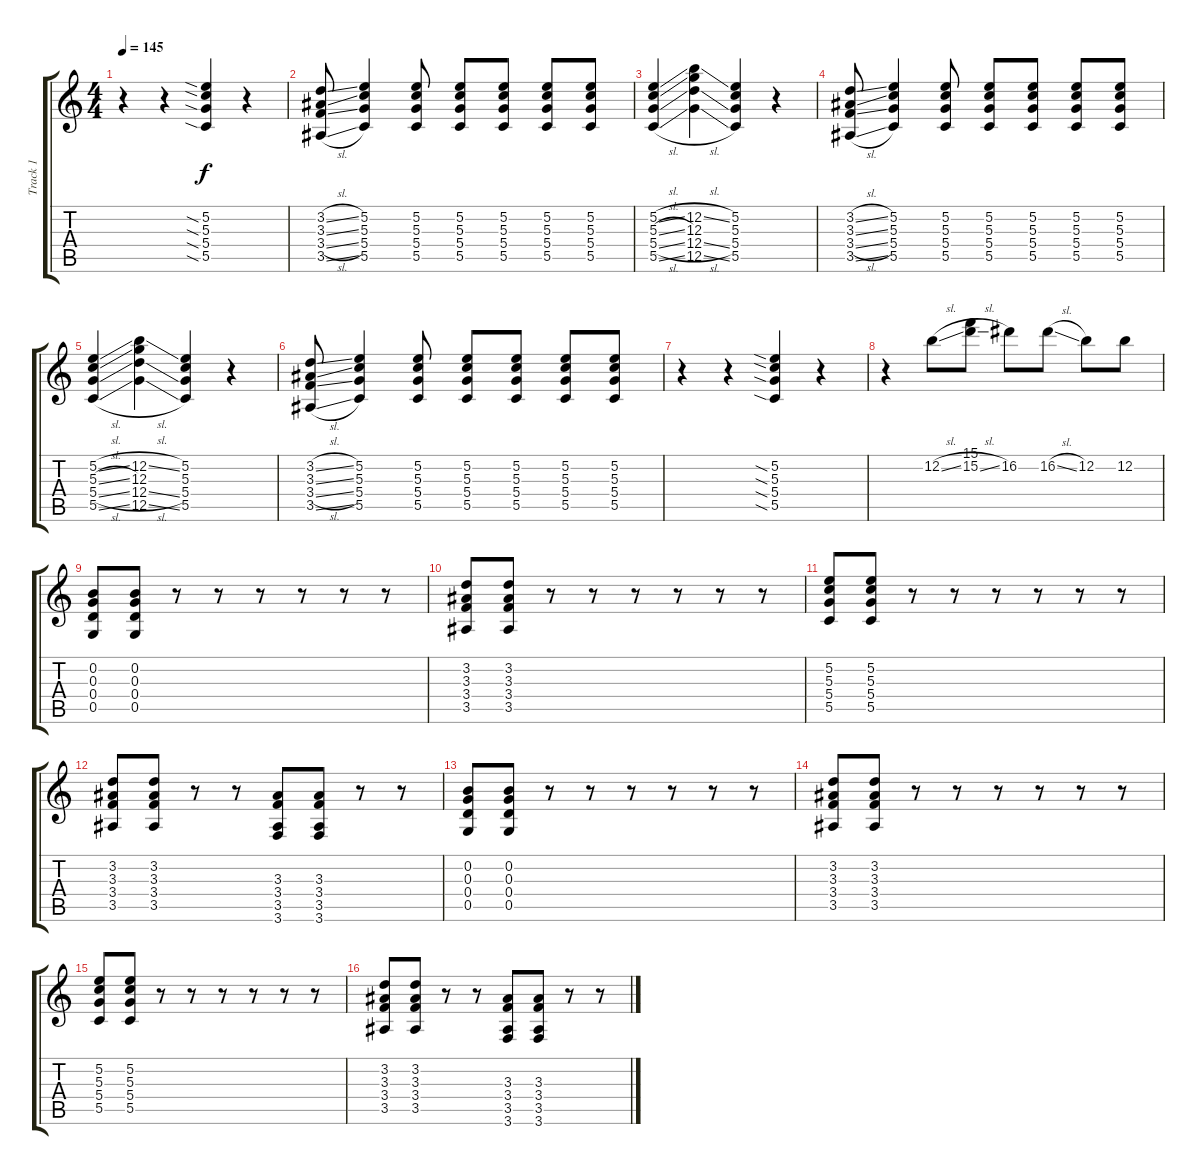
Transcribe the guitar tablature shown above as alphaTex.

\track ("Track 1" "Track 1") {instrument acousticguitarsteel}
\staff {score tabs}
\tuning (D4 B3 G3 D3 G2 D2) {hide}
\ts (4 4)
\tempo 145
\clef g2
\ks c
r.4{dy f} r.4 (5.2{sia} 5.3{sia} 5.4{sia} 5.5{sia}).4 r.4 |
(3.2{sl} 3.3{sl} 3.4{sl} 3.5{sl}).8 (5.2 5.3 5.4 5.5).4 (5.2 5.3 5.4 5.5).8 (5.2 5.3 5.4 5.5).8 (5.2 5.3 5.4 5.5).8 (5.2 5.3 5.4 5.5).8 (5.2 5.3 5.4 5.5).8 |
(5.2{sl} 5.3{sl} 5.4{sl} 5.5{sl}).4 (12.2{sl} 12.3 12.4{sl} 12.5{sl}).4 (5.2 5.3 5.4 5.5).4 r.4 |
(3.2{sl} 3.3{sl} 3.4{sl} 3.5{sl}).8 (5.2 5.3 5.4 5.5).4 (5.2 5.3 5.4 5.5).8 (5.2 5.3 5.4 5.5).8 (5.2 5.3 5.4 5.5).8 (5.2 5.3 5.4 5.5).8 (5.2 5.3 5.4 5.5).8 |
(5.2{sl} 5.3{sl} 5.4{sl} 5.5{sl}).4 (12.2{sl} 12.3 12.4{sl} 12.5{sl}).4 (5.2 5.3 5.4 5.5).4 r.4 |
(3.2{sl} 3.3{sl} 3.4{sl} 3.5{sl}).8 (5.2 5.3 5.4 5.5).4 (5.2 5.3 5.4 5.5).8 (5.2 5.3 5.4 5.5).8 (5.2 5.3 5.4 5.5).8 (5.2 5.3 5.4 5.5).8 (5.2 5.3 5.4 5.5).8 |
r.4 r.4 (5.2{sia} 5.3{sia} 5.4{sia} 5.5{sia}).4 r.4 |
r.4 12.2{sl}.8 (15.1 15.2{sl}).8 16.2.8 16.2{sl}.8 12.2.8 12.2.8 |
(0.2 0.3 0.4 0.5).8 (0.2 0.3 0.4 0.5).8 r.8 r.8 r.8 r.8 r.8 r.8 |
(3.2 3.3 3.4 3.5).8 (3.2 3.3 3.4 3.5).8 r.8 r.8 r.8 r.8 r.8 r.8 |
(5.2 5.3 5.4 5.5).8 (5.2 5.3 5.4 5.5).8 r.8 r.8 r.8 r.8 r.8 r.8 |
(3.2 3.3 3.4 3.5).8 (3.2 3.3 3.4 3.5).8 r.8 r.8 (3.3 3.4 3.5 3.6).8 (3.3 3.4 3.5 3.6).8 r.8 r.8 |
(0.2 0.3 0.4 0.5).8 (0.2 0.3 0.4 0.5).8 r.8 r.8 r.8 r.8 r.8 r.8 |
(3.2 3.3 3.4 3.5).8 (3.2 3.3 3.4 3.5).8 r.8 r.8 r.8 r.8 r.8 r.8 |
(5.2 5.3 5.4 5.5).8 (5.2 5.3 5.4 5.5).8 r.8 r.8 r.8 r.8 r.8 r.8 |
(3.2 3.3 3.4 3.5).8 (3.2 3.3 3.4 3.5).8 r.8 r.8 (3.3 3.4 3.5 3.6).8 (3.3 3.4 3.5 3.6).8 r.8 r.8
